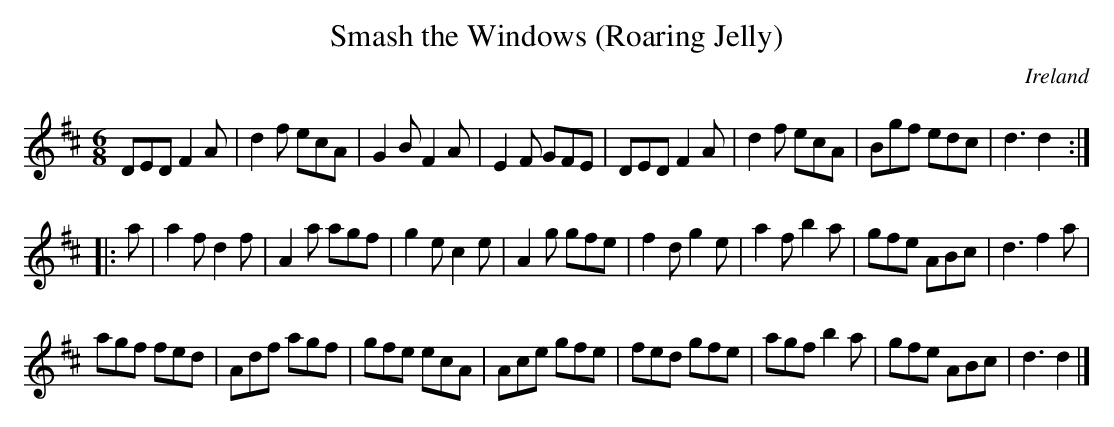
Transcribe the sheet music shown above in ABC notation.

X:1
T:Smash the Windows (Roaring Jelly)
M:6/8
O:Ireland
K:D
DED F2A|d2f ecA|G2B F2A|E2F GFE|\
DED F2A|d2f ecA|Bgf edc|d3 d2::
a|\
a2f d2f|A2a agf|g2e c2e|A2g gfe|\
f2d g2e|a2f b2a|gfe ABc|d3 f2a|
agf fed|Adf agf|gfe ecA|Ace gfe|\
fed gfe|agf b2a|gfe ABc|d3 d2|]
